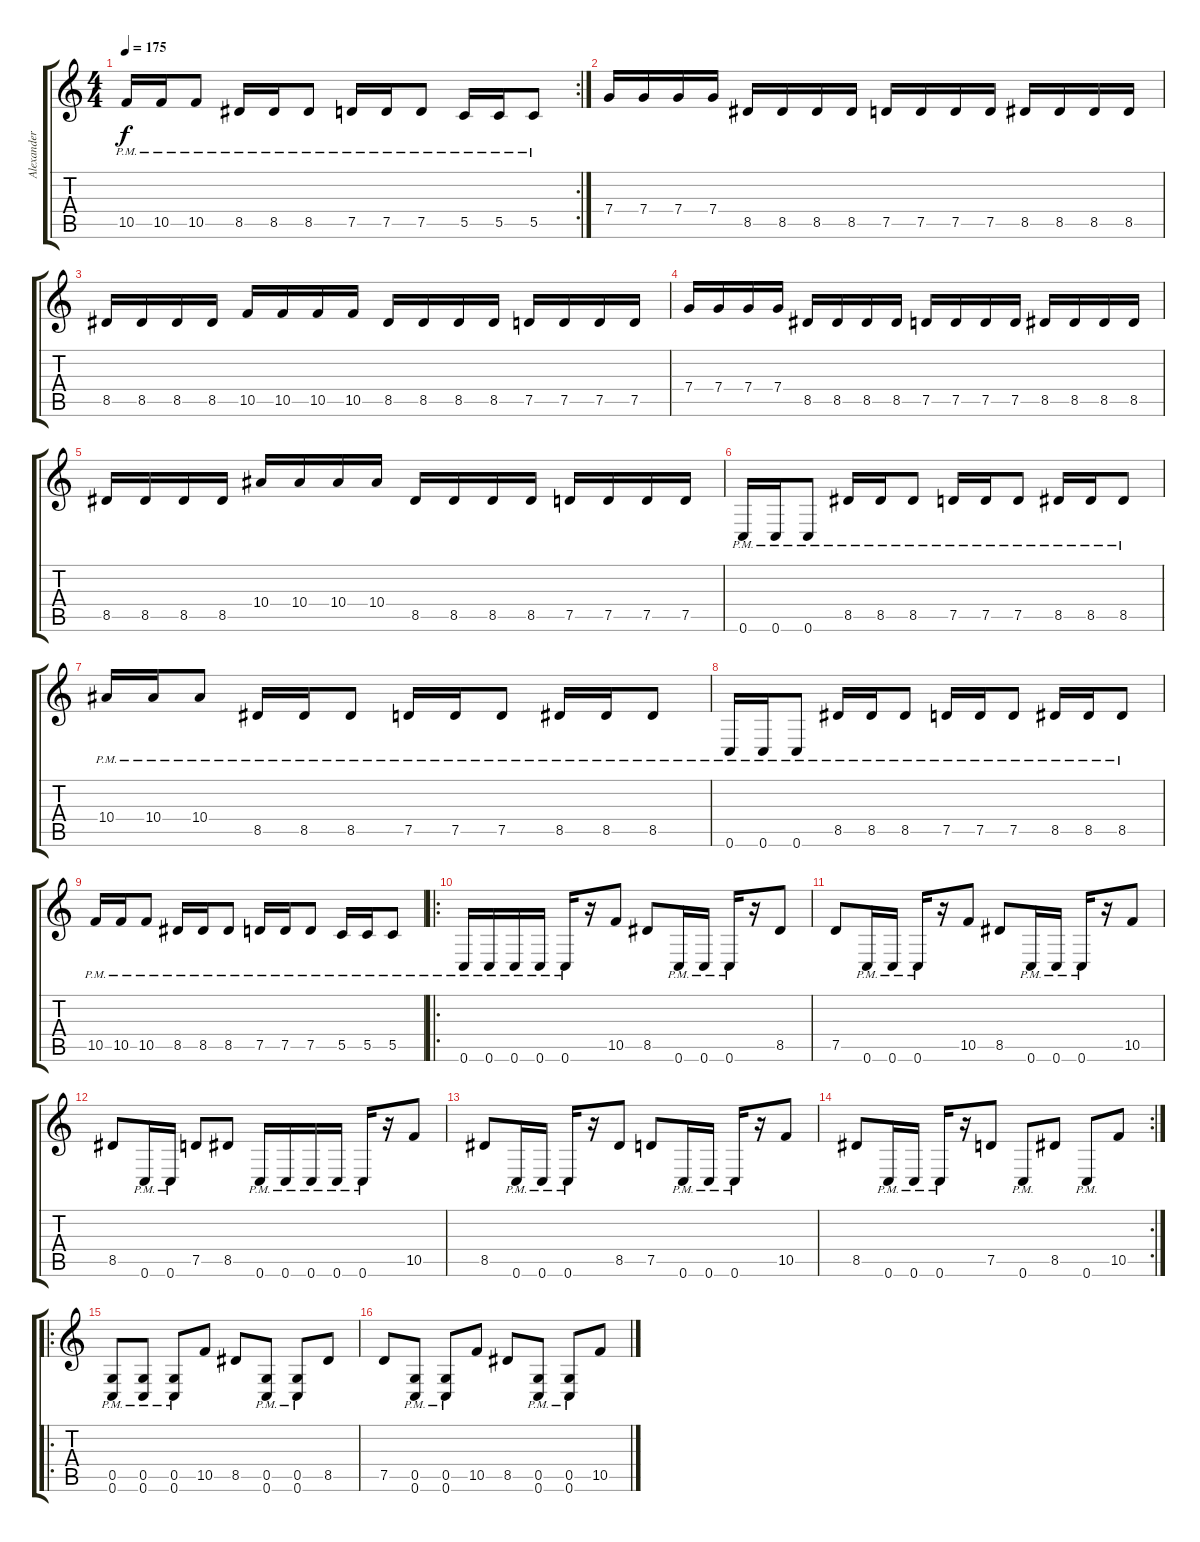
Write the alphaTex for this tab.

\track ("Alexander Dietz " "Alexander ") {instrument distortionguitar}
\staff {score tabs}
\tuning (D4 A3 F3 C3 G2 C2) {hide}
\rc 2
\ts (4 4)
\tempo 175
\clef g2
\ks c
10.5{pm}.16{dy f} 10.5{pm}.16 10.5{pm}.8 8.5{pm}.16 8.5{pm}.16 8.5{pm}.8 7.5{pm}.16 7.5{pm}.16 7.5{pm}.8 5.5{pm}.16 5.5{pm}.16 5.5{pm}.8 |
7.4.16 7.4.16 7.4.16 7.4.16 8.5.16 8.5.16 8.5.16 8.5.16 7.5.16 7.5.16 7.5.16 7.5.16 8.5.16 8.5.16 8.5.16 8.5.16 |
8.5.16 8.5.16 8.5.16 8.5.16 10.5.16 10.5.16 10.5.16 10.5.16 8.5.16 8.5.16 8.5.16 8.5.16 7.5.16 7.5.16 7.5.16 7.5.16 |
7.4.16 7.4.16 7.4.16 7.4.16 8.5.16 8.5.16 8.5.16 8.5.16 7.5.16 7.5.16 7.5.16 7.5.16 8.5.16 8.5.16 8.5.16 8.5.16 |
8.5.16 8.5.16 8.5.16 8.5.16 10.4.16 10.4.16 10.4.16 10.4.16 8.5.16 8.5.16 8.5.16 8.5.16 7.5.16 7.5.16 7.5.16 7.5.16 |
0.6{pm}.16 0.6{pm}.16 0.6{pm}.8 8.5{pm}.16 8.5{pm}.16 8.5{pm}.8 7.5{pm}.16 7.5{pm}.16 7.5{pm}.8 8.5{pm}.16 8.5{pm}.16 8.5{pm}.8 |
10.4{pm}.16 10.4{pm}.16 10.4{pm}.8 8.5{pm}.16 8.5{pm}.16 8.5{pm}.8 7.5{pm}.16 7.5{pm}.16 7.5{pm}.8 8.5{pm}.16 8.5{pm}.16 8.5{pm}.8 |
0.6{pm}.16 0.6{pm}.16 0.6{pm}.8 8.5{pm}.16 8.5{pm}.16 8.5{pm}.8 7.5{pm}.16 7.5{pm}.16 7.5{pm}.8 8.5{pm}.16 8.5{pm}.16 8.5{pm}.8 |
10.5{pm}.16 10.5{pm}.16 10.5{pm}.8 8.5{pm}.16 8.5{pm}.16 8.5{pm}.8 7.5{pm}.16 7.5{pm}.16 7.5{pm}.8 5.5{pm}.16 5.5{pm}.16 5.5{pm}.8 |
\ro
0.6{pm}.16 0.6{pm}.16 0.6{pm}.16 0.6{pm}.16 0.6{pm}.16 r.16 10.5.8 8.5.8 0.6{pm}.16 0.6{pm}.16 0.6{pm}.16 r.16 8.5.8 |
7.5.8 0.6{pm}.16 0.6{pm}.16 0.6{pm}.16 r.16 10.5.8 8.5.8 0.6{pm}.16 0.6{pm}.16 0.6{pm}.16 r.16 10.5.8 |
8.5.8 0.6{pm}.16 0.6{pm}.16 7.5.8 8.5.8 0.6{pm}.16 0.6{pm}.16 0.6{pm}.16 0.6{pm}.16 0.6{pm}.16 r.16 10.5.8 |
8.5.8 0.6{pm}.16 0.6{pm}.16 0.6{pm}.16 r.16 8.5.8 7.5.8 0.6{pm}.16 0.6{pm}.16 0.6{pm}.16 r.16 10.5.8 |
\rc 2
8.5.8 0.6{pm}.16 0.6{pm}.16 0.6{pm}.16 r.16 7.5.8 0.6{pm}.8 8.5.8 0.6{pm}.8 10.5.8 |
\ro
(0.5{pm} 0.6{pm}).8 (0.5{pm} 0.6{pm}).8 (0.5{pm} 0.6{pm}).8 10.5.8 8.5.8 (0.5{pm} 0.6{pm}).8 (0.5{pm} 0.6{pm}).8 8.5.8 |
7.5.8 (0.5{pm} 0.6{pm}).8 (0.5{pm} 0.6{pm}).8 10.5.8 8.5.8 (0.5{pm} 0.6{pm}).8 (0.5{pm} 0.6{pm}).8 10.5.8
